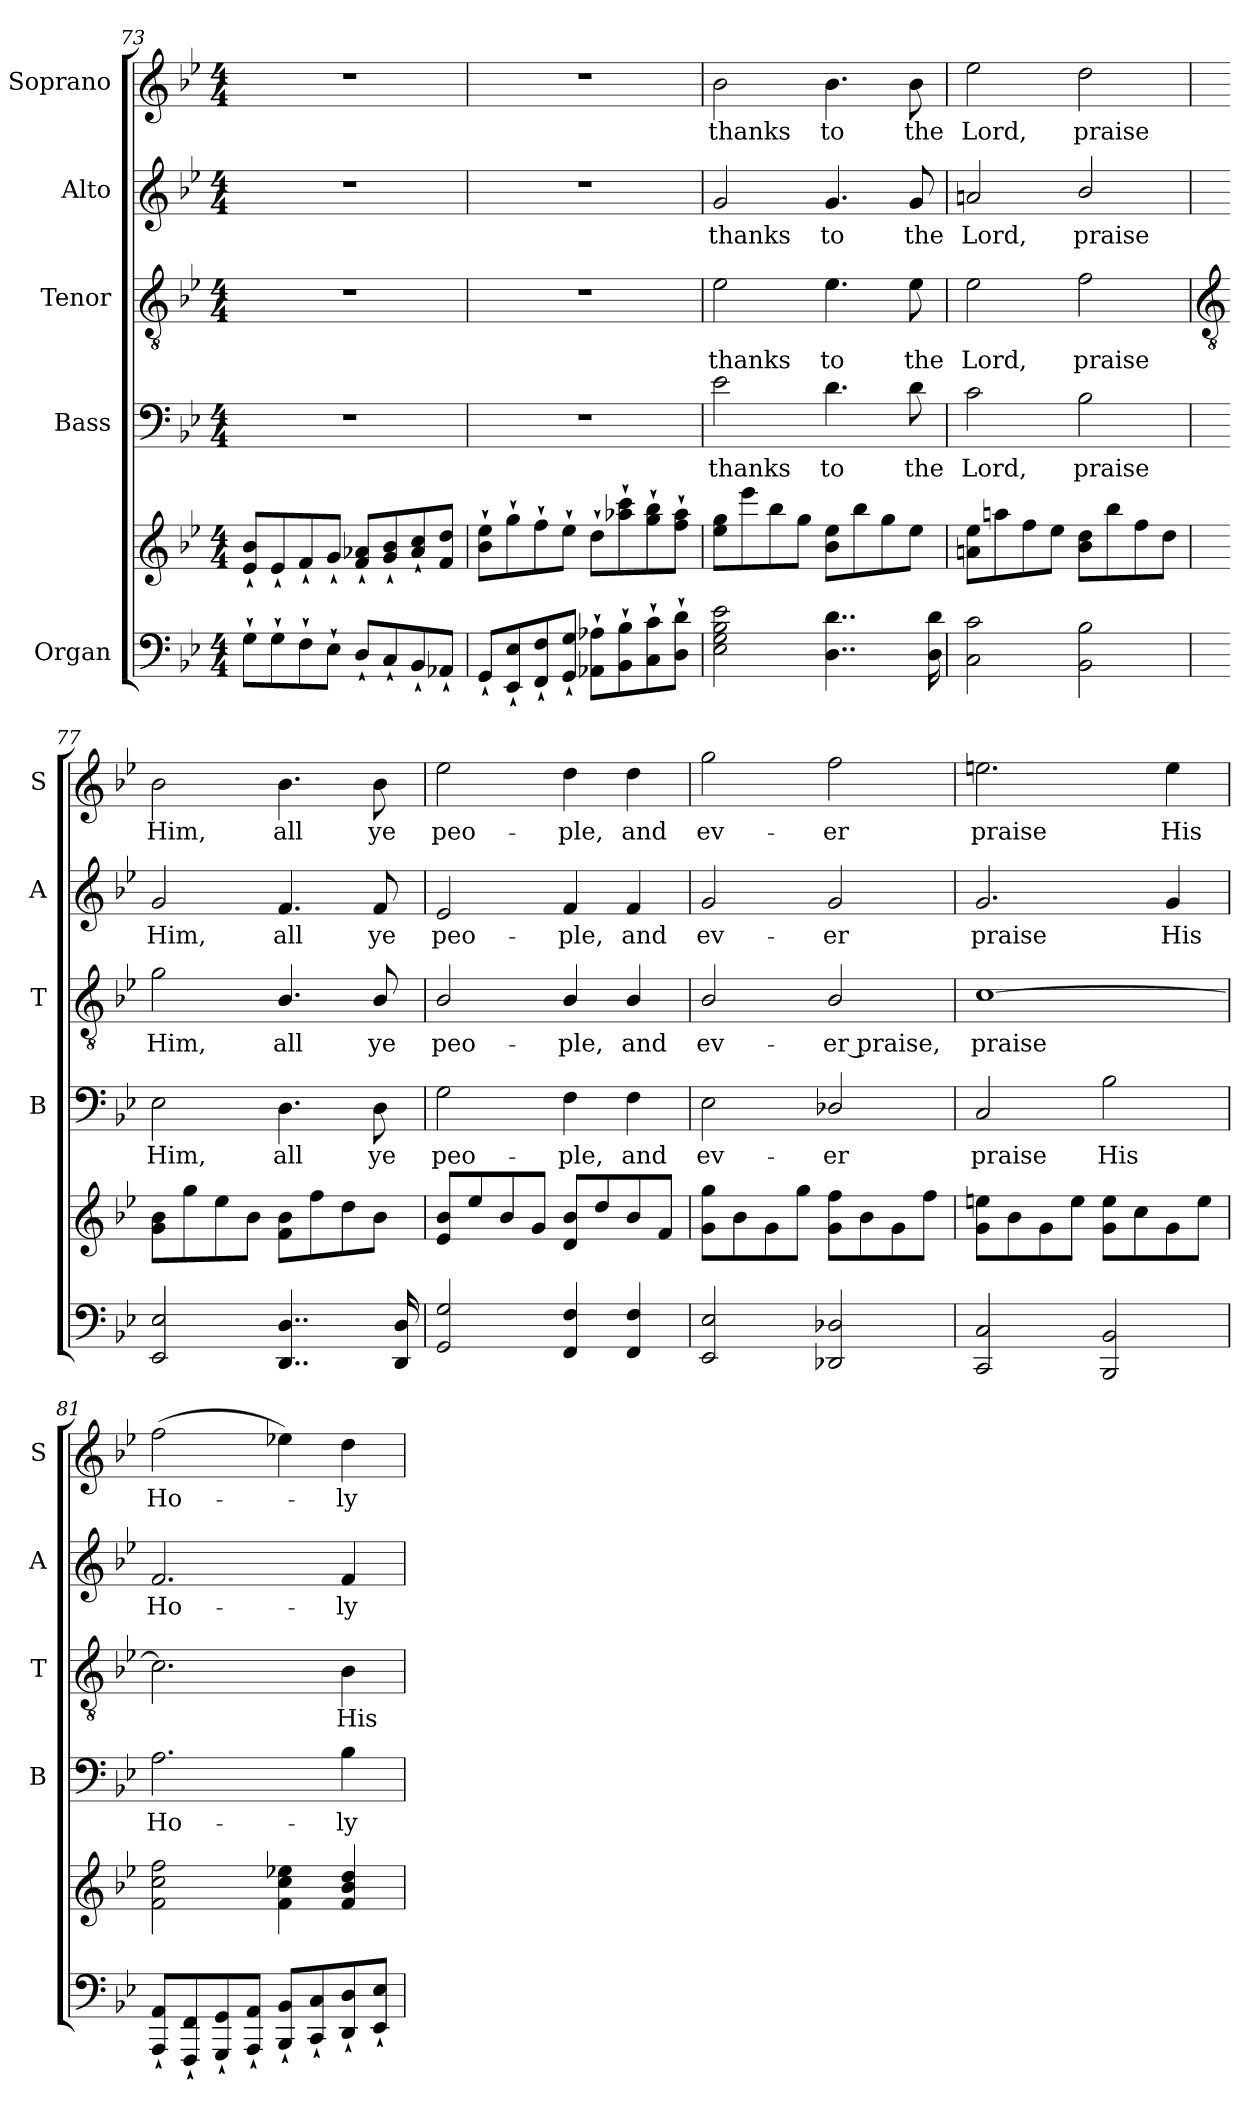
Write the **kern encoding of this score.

**kern	**kern	**kern	**text	**kern	**text	**kern	**text	**kern	**text
*part5	*part5	*part4	*part4	*part3	*part3	*part2	*part2	*part1	*part1
*staff6	*staff5	*staff4	*staff4	*staff3	*staff3	*staff2	*staff2	*staff1	*staff1
*I"Organ	*	*I"Bass	*	*I"Tenor	*	*I"Alto	*	*I"Soprano	*
*	*	*I'B	*	*I'T	*	*I'A	*	*I'S	*
*clefF4	*clefG2	*clefF4	*	*clefGv2	*	*clefG2	*	*clefG2	*
*k[b-e-]	*k[b-e-]	*k[b-e-]	*	*k[b-e-]	*	*k[b-e-]	*	*k[b-e-]	*
*B-:	*B-:	*B-:	*	*B-:	*	*B-:	*	*B-:	*
*M4/4	*M4/4	*M4/4	*	*M4/4	*	*M4/4	*	*M4/4	*
=73	=73	=73	=73	=73	=73	=73	=73	=73	=73
8G`L	8e-` 8b-`L	1r	.	1r	.	1r	.	1r	.
8G`	8e-`	.	.	.	.	.	.	.	.
8F`	8f`	.	.	.	.	.	.	.	.
8E-`J	8g`J	.	.	.	.	.	.	.	.
8D`L	8f` 8a-X`L	.	.	.	.	.	.	.	.
8C`	8g` 8b-`	.	.	.	.	.	.	.	.
8BB-`	8a-` 8cc`	.	.	.	.	.	.	.	.
8AA-X`J	8f 8ddJ	.	.	.	.	.	.	.	.
=74	=74	=74	=74	=74	=74	=74	=74	=74	=74
8GG`L	8b-` 8ee-`L	1r	.	1r	.	1r	.	1r	.
8EE-` 8E-`	8gg`	.	.	.	.	.	.	.	.
8FF` 8F`	8ff`	.	.	.	.	.	.	.	.
8GG` 8G`J	8ee-`J	.	.	.	.	.	.	.	.
8AA-X` 8A-X`L	8dd`L	.	.	.	.	.	.	.	.
8BB-` 8B-`	8aa-X` 8ccc`	.	.	.	.	.	.	.	.
8C` 8c`	8gg` 8bb-`	.	.	.	.	.	.	.	.
8D` 8d`J	8ff` 8aa-`J	.	.	.	.	.	.	.	.
=75	=75	=75	=75	=75	=75	=75	=75	=75	=75
!	!	!	!LO:LY:b	!	!LO:LY:b	!	!LO:LY:b	!	!LO:LY:b
2E- 2G 2B- 2e-	8ee- 8ggL	2e-	thanks	2e-	thanks	2g	thanks	2b-	thanks
.	8eee-	.	.	.	.	.	.	.	.
.	8bb-	.	.	.	.	.	.	.	.
.	8ggJ	.	.	.	.	.	.	.	.
!	!	!	!LO:LY:b	!	!LO:LY:b	!	!LO:LY:b	!	!LO:LY:b
4..D 4..d	8b- 8ee-L	4.d	to	4.e-	to	4.g	to	4.b-	to
.	8bb-	.	.	.	.	.	.	.	.
.	8gg	.	.	.	.	.	.	.	.
!	!	!	!LO:LY:b	!	!LO:LY:b	!	!LO:LY:b	!	!LO:LY:b
.	8ee-J	8d	the	8e-	the	8g	the	8b-	the
16D 16d	.	.	.	.	.	.	.	.	.
=76	=76	=76	=76	=76	=76	=76	=76	=76	=76
!	!	!	!LO:LY:b	!	!LO:LY:b	!	!LO:LY:b	!	!LO:LY:b
2C 2c	8an 8ee-L	2c	Lord,	2e-	Lord,	2an	Lord,	2ee-	Lord,
.	8aan	.	.	.	.	.	.	.	.
.	8ff	.	.	.	.	.	.	.	.
.	8ee-J	.	.	.	.	.	.	.	.
!	!	!	!LO:LY:b	!	!LO:LY:b	!	!LO:LY:b	!	!LO:LY:b
2BB- 2B-	8b- 8ddL	2B-	praise	2f	praise	2b-/	praise	2dd	praise
.	8bb-	.	.	.	.	.	.	.	.
.	8ff	.	.	.	.	.	.	.	.
.	8ddJ	.	.	.	.	.	.	.	.
!!LO:LB:g=z
=77	=77	=77	=77	=77	=77	=77	=77	=77	=77
*	*	*	*	*clefGv2	*	*	*	*	*
!	!	!	!LO:LY:b	!	!LO:LY:b	!	!LO:LY:b	!	!LO:LY:b
2EE- 2E-	8g 8b-L	2E-	Him,	2g	Him,	2g	Him,	2b-	Him,
.	8gg	.	.	.	.	.	.	.	.
.	8ee-	.	.	.	.	.	.	.	.
.	8b-J	.	.	.	.	.	.	.	.
!	!	!	!LO:LY:b	!	!LO:LY:b	!	!LO:LY:b	!	!LO:LY:b
4..DD 4..D	8f 8b-L	4.D	all	4.B-/	all	4.f	all	4.b-	all
.	8ff	.	.	.	.	.	.	.	.
.	8dd	.	.	.	.	.	.	.	.
!	!	!	!LO:LY:b	!	!LO:LY:b	!	!LO:LY:b	!	!LO:LY:b
.	8b-J	8D	ye	8B-/	ye	8f	ye	8b-	ye
16DD 16D	.	.	.	.	.	.	.	.	.
=78	=78	=78	=78	=78	=78	=78	=78	=78	=78
!	!	!	!LO:LY:b	!	!LO:LY:b	!	!LO:LY:b	!	!LO:LY:b
2GG 2G	8e- 8b-L	2G	peo-	2B-/	peo-	2e-	peo-	2ee-	peo-
.	8ee-	.	.	.	.	.	.	.	.
.	8b-	.	.	.	.	.	.	.	.
.	8gJ	.	.	.	.	.	.	.	.
!	!	!	!LO:LY:b	!	!LO:LY:b	!	!LO:LY:b	!	!LO:LY:b
4FF 4F	8d 8b-L	4F	-ple,	4B-/	-ple,	4f	-ple,	4dd	-ple,
.	8dd	.	.	.	.	.	.	.	.
!	!	!	!LO:LY:b	!	!LO:LY:b	!	!LO:LY:b	!	!LO:LY:b
4FF 4F	8b-	4F	and	4B-/	and	4f	and	4dd	and
.	8fJ	.	.	.	.	.	.	.	.
=79	=79	=79	=79	=79	=79	=79	=79	=79	=79
!	!	!	!LO:LY:b	!	!LO:LY:b	!	!LO:LY:b	!	!LO:LY:b
2EE- 2E-	8g 8ggL	2E-	ev-	2B-/	ev-	2g	ev-	2gg	ev-
.	8b-	.	.	.	.	.	.	.	.
.	8g	.	.	.	.	.	.	.	.
.	8ggJ	.	.	.	.	.	.	.	.
!	!	!	!LO:LY:b	!	!LO:LY:b	!	!LO:LY:b	!	!LO:LY:b
2DD-X 2D-X	8g 8ffL	2D-X/	-er	2B-/	-er praise,	2g	-er	2ff	-er
.	8b-	.	.	.	.	.	.	.	.
.	8g	.	.	.	.	.	.	.	.
.	8ffJ	.	.	.	.	.	.	.	.
=80	=80	=80	=80	=80	=80	=80	=80	=80	=80
!	!	!	!LO:LY:b	!	!LO:LY:b	!	!LO:LY:b	!	!LO:LY:b
2CC 2C	8g 8eenL	2C	praise	[1c	praise	2.g	praise	2.een	praise
.	8b-	.	.	.	.	.	.	.	.
.	8g	.	.	.	.	.	.	.	.
.	8eeJ	.	.	.	.	.	.	.	.
!	!	!	!LO:LY:b	!	!	!	!	!	!
2BBB- 2BB-	8g 8eeL	2B-	His	.	.	.	.	.	.
.	8cc	.	.	.	.	.	.	.	.
!	!	!	!	!	!	!	!LO:LY:b	!	!LO:LY:b
.	8g	.	.	.	.	4g	His	4ee	His
.	8eeJ	.	.	.	.	.	.	.	.
=81	=81	=81	=81	=81	=81	=81	=81	=81	=81
!	!	!	!LO:LY:b	!	!	!	!LO:LY:b	!	!LO:LY:b
8AAA` 8AA`L	2f 2cc 2ff	2.A	Ho-	2.c]	.	2.f	Ho-	(>2ff	Ho-
8FFF` 8FF`	.	.	.	.	.	.	.	.	.
8GGG` 8GG`	.	.	.	.	.	.	.	.	.
8AAA` 8AA`J	.	.	.	.	.	.	.	.	.
8BBB-` 8BB-`L	4f 4cc 4ee-X	.	.	.	.	.	.	4ee-X)	.
8CC` 8C`	.	.	.	.	.	.	.	.	.
!	!	!	!LO:LY:b	!	!LO:LY:b	!	!LO:LY:b	!	!LO:LY:b
8DD` 8D`	4f 4b- 4dd	4B-	-ly	4B-	His	4f	-ly	4dd	ly
8EE-` 8E-`J	.	.	.	.	.	.	.	.	.
=	=	=	=	=	=	=	=	=	=
*-	*-	*-	*-	*-	*-	*-	*-	*-	*-
